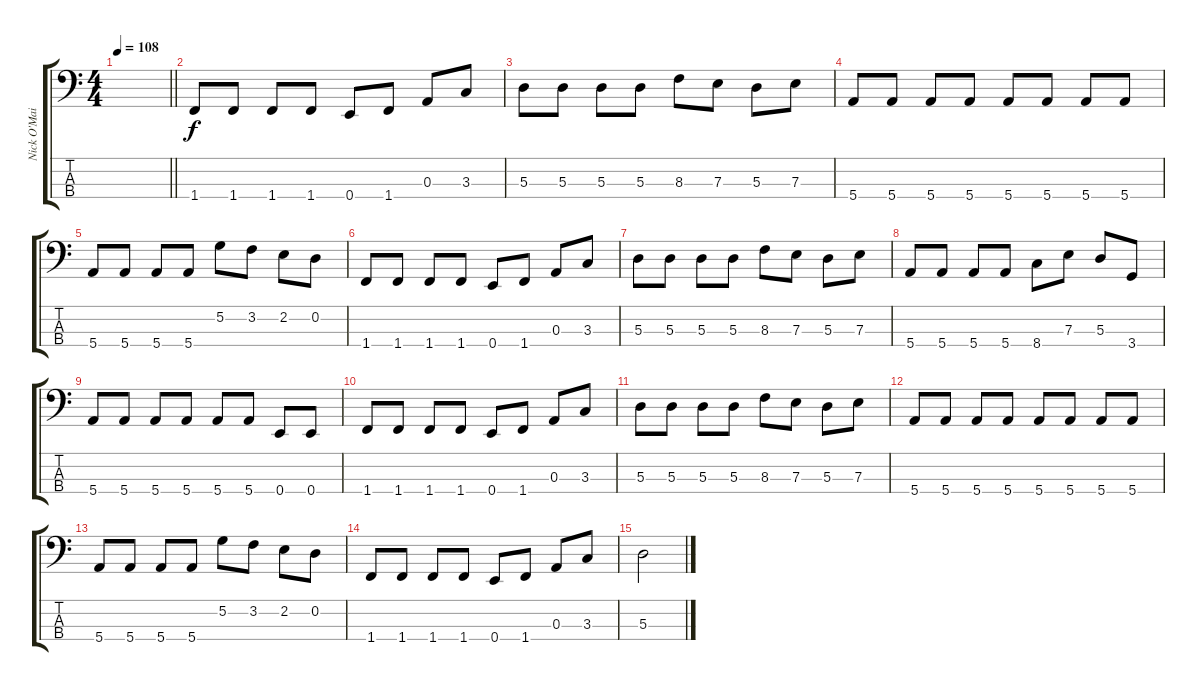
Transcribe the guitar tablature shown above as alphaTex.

\track ("Nick O'Mailey" "Nick O'Mai") {instrument synthbass2}
\staff {score tabs}
\tuning (G2 D2 A1 E1) {hide}
\ts (4 4)
\tempo 108
\clef f4
\barLineRight lightlight
\ks c
|
1.4.8 1.4.8 1.4.8 1.4.8 0.4.8 1.4.8 0.3.8 3.3.8 |
5.3.8 5.3.8 5.3.8 5.3.8 8.3.8 7.3.8 5.3.8 7.3.8 |
5.4.8 5.4.8 5.4.8 5.4.8 5.4.8 5.4.8 5.4.8 5.4.8 |
5.4.8 5.4.8 5.4.8 5.4.8 5.2.8 3.2.8 2.2.8 0.2.8 |
1.4.8 1.4.8 1.4.8 1.4.8 0.4.8 1.4.8 0.3.8 3.3.8 |
5.3.8 5.3.8 5.3.8 5.3.8 8.3.8 7.3.8 5.3.8 7.3.8 |
5.4.8 5.4.8 5.4.8 5.4.8 8.4.8 7.3.8 5.3.8 3.4.8 |
5.4.8 5.4.8 5.4.8 5.4.8 5.4.8 5.4.8 0.4.8 0.4.8 |
1.4.8 1.4.8 1.4.8 1.4.8 0.4.8 1.4.8 0.3.8 3.3.8 |
5.3.8 5.3.8 5.3.8 5.3.8 8.3.8 7.3.8 5.3.8 7.3.8 |
5.4.8 5.4.8 5.4.8 5.4.8 5.4.8 5.4.8 5.4.8 5.4.8 |
5.4.8 5.4.8 5.4.8 5.4.8 5.2.8 3.2.8 2.2.8 0.2.8 |
1.4.8 1.4.8 1.4.8 1.4.8 0.4.8 1.4.8 0.3.8 3.3.8 |
5.3.2
